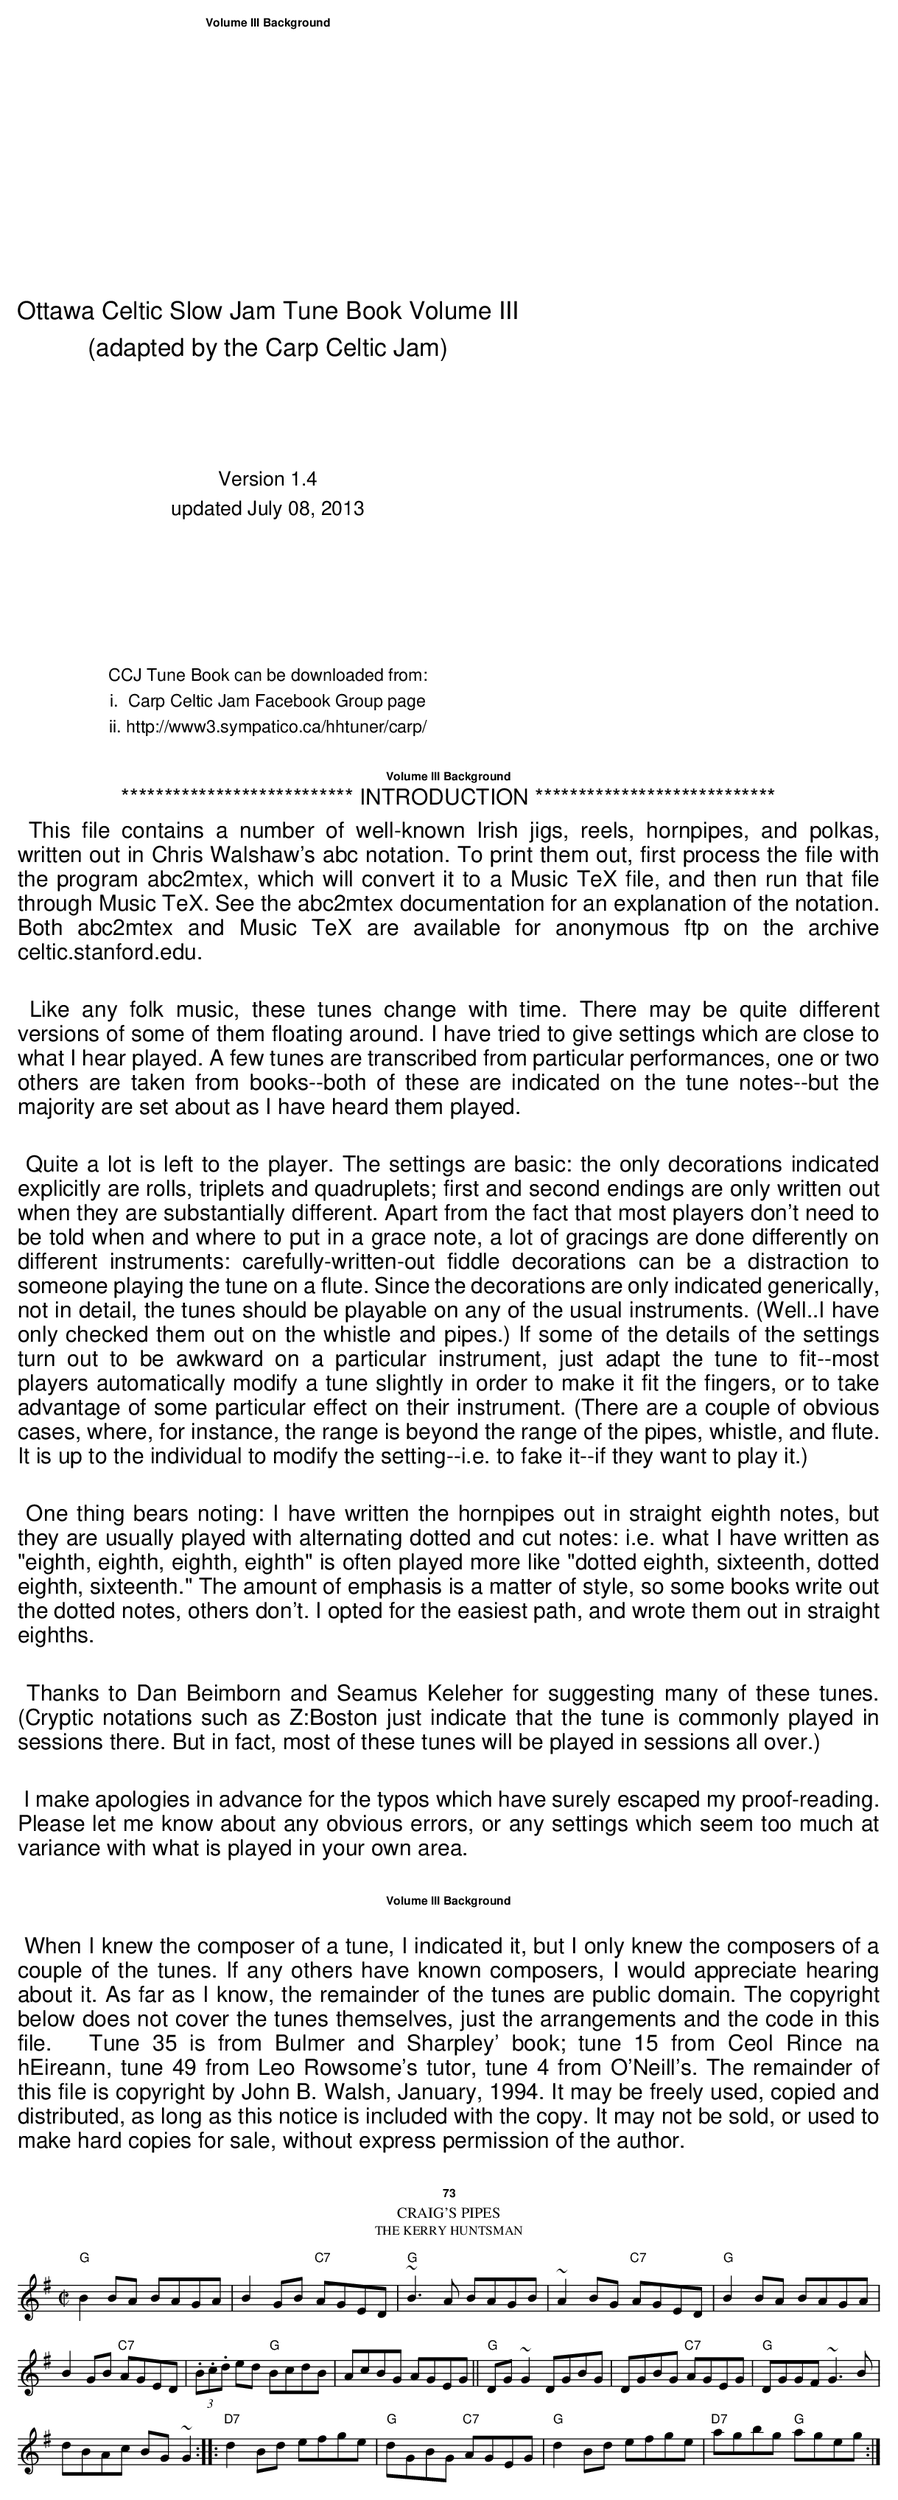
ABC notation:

X:1
T:Craig's Pipes
T:Kerry Huntsman, The
E:7
M:C|
K:G
"G"B2 BA BAGA|B2GB "C7"AGED|"G"~B3A BAGB|\
~A2 BG "C7"AGED|"G"B2 BA BAGA|
B2GB "C7"AGED|(3.B.c.d ed "G"BcdB|AcBG AGEG||\
"G"DG ~G2 DGBG|DGBG "C7"AGEG|"G"DGGF~G3 B|
dBAc BG~G2:: "D7"d2 Bd efge|\
"G"dGBG "C7"AGEG|"G"d2Bd efge|"D7"agbg "G"ageg:|
